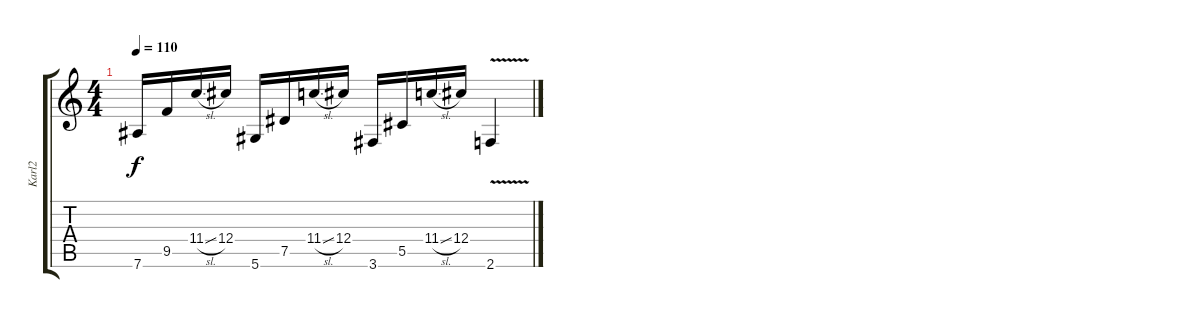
\track ("Karl2" "Karl2") {instrument overdrivenguitar}
\staff {score tabs}
\tuning (Eb4 Bb3 Gb3 Db3 Ab2 Eb2) {hide}
\ts (4 4)
\tempo 110
\clef g2
\ks c
7.6.16{dy f} 9.5.16 11.4{sl}.16 12.4.16 5.6.16 7.5.16 11.4{sl}.16 12.4.16 3.6.16 5.5.16 11.4{sl}.16 12.4.16 2.6{v}.4
